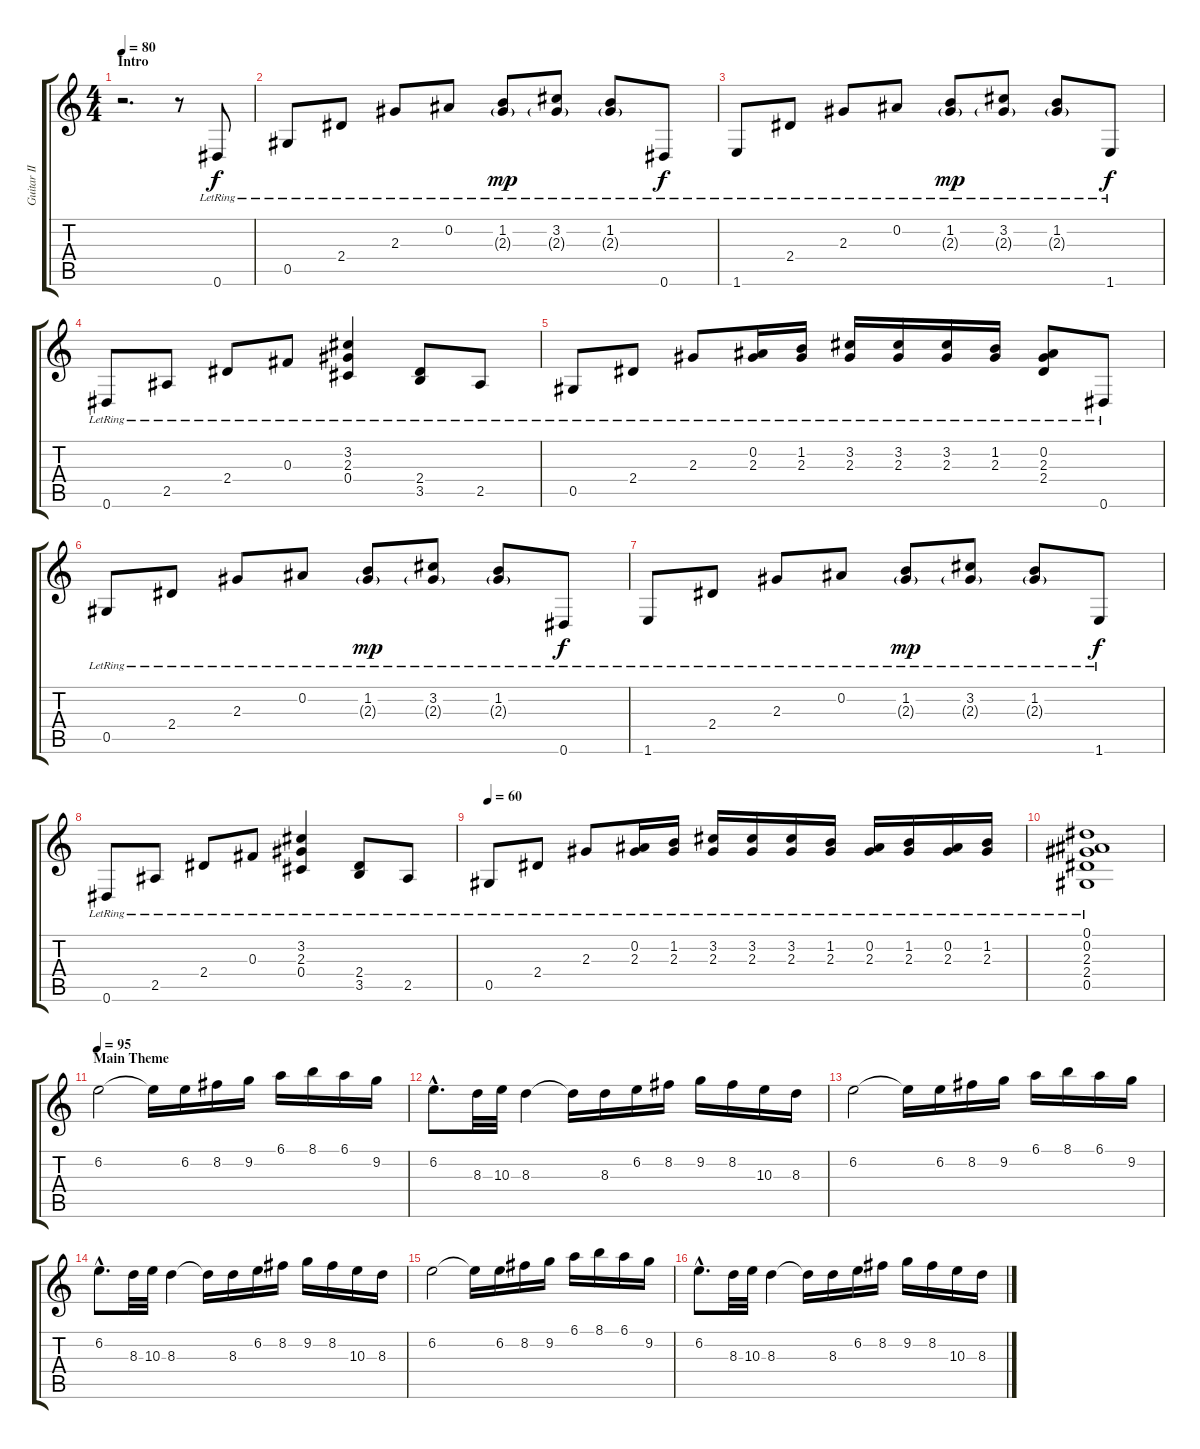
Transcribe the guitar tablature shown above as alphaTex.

\track ("Guitar II" "Guitar II") {instrument electricguitarclean}
\staff {score tabs}
\tuning (Eb4 Bb3 Gb3 Db3 Ab2 Eb2) {hide}
\ts (4 4)
\section ("" "Intro")
\tempo 80
\clef g2
\ks c
r.2{d dy f instrument electricguitarclean} r.8 0.6{lr}.8 |
0.5{lr}.8 2.4{lr}.8 2.3{lr}.8 0.2{lr}.8 (1.2{lr} 2.3{g lr}).8{dy mp} (3.2{lr} 2.3{g lr}).8 (1.2{lr} 2.3{g lr}).8 0.6{lr}.8{dy f} |
1.6{lr}.8 2.4{lr}.8 2.3{lr}.8 0.2{lr}.8 (1.2{lr} 2.3{g lr}).8{dy mp} (3.2{lr} 2.3{g lr}).8 (1.2{lr} 2.3{g lr}).8 1.6{lr}.8{dy f} |
0.6{lr}.8 2.5{lr}.8 2.4{lr}.8 0.3{lr}.8 (3.2{lr} 2.3{lr} 0.4{lr}).4 (2.4{lr} 3.5{lr}).8 2.5{lr}.8 |
0.5{lr}.8 2.4{lr}.8 2.3{lr}.8 (0.2{lr} 2.3{lr}).16 (1.2{lr} 2.3{lr}).16 (3.2{lr} 2.3{lr}).16 (3.2{lr} 2.3{lr}).16 (3.2{lr} 2.3{lr}).16 (1.2{lr} 2.3{lr}).16 (0.2{lr} 2.3{lr} 2.4{lr}).8 0.6{lr}.8 |
0.5{lr}.8 2.4{lr}.8 2.3{lr}.8 0.2{lr}.8 (1.2{lr} 2.3{g lr}).8{dy mp} (3.2{lr} 2.3{g lr}).8 (1.2{lr} 2.3{g lr}).8 0.6{lr}.8{dy f} |
1.6{lr}.8 2.4{lr}.8 2.3{lr}.8 0.2{lr}.8 (1.2{lr} 2.3{g lr}).8{dy mp} (3.2{lr} 2.3{g lr}).8 (1.2{lr} 2.3{g lr}).8 1.6{lr}.8{dy f} |
0.6{lr}.8 2.5{lr}.8 2.4{lr}.8 0.3{lr}.8 (3.2{lr} 2.3{lr} 0.4{lr}).4 (2.4{lr} 3.5{lr}).8 2.5{lr}.8 |
\tempo 60
0.5{lr}.8 2.4{lr}.8 2.3{lr}.8 (0.2{lr} 2.3{lr}).16 (1.2{lr} 2.3{lr}).16 (3.2{lr} 2.3{lr}).16 (3.2{lr} 2.3{lr}).16 (3.2{lr} 2.3{lr}).16 (1.2{lr} 2.3{lr}).16 (0.2{lr} 2.3{lr}).16 (1.2{lr} 2.3{lr}).16 (0.2{lr} 2.3{lr}).16 (1.2{lr} 2.3{lr}).16 |
(0.1{lr} 0.2{lr} 2.3{lr} 2.4{lr} 0.5{lr}).1 |
\section ("" "Main Theme")
\tempo 95
6.2.2{instrument distortionguitar} 6.2{t}.16 6.2.16 8.2.16 9.2.16 6.1.16 8.1.16 6.1.16 9.2.16 |
6.2{hac}.8{d} 8.3.32 10.3.32 8.3.4 8.3{t}.16 8.3.16 6.2.16 8.2.16 9.2.16 8.2.16 10.3.16 8.3.16 |
6.2.2 6.2{t}.16 6.2.16 8.2.16 9.2.16 6.1.16 8.1.16 6.1.16 9.2.16 |
6.2{hac}.8{d} 8.3.32 10.3.32 8.3.4 8.3{t}.16 8.3.16 6.2.16 8.2.16 9.2.16 8.2.16 10.3.16 8.3.16 |
6.2.2 6.2{t}.16 6.2.16 8.2.16 9.2.16 6.1.16 8.1.16 6.1.16 9.2.16 |
6.2{hac}.8{d} 8.3.32 10.3.32 8.3.4 8.3{t}.16 8.3.16 6.2.16 8.2.16 9.2.16 8.2.16 10.3.16 8.3.16
